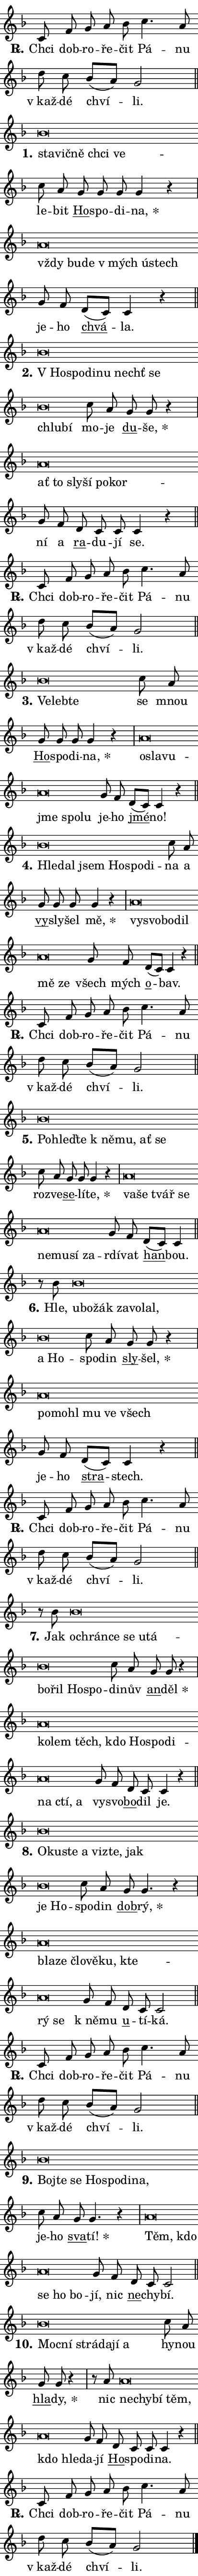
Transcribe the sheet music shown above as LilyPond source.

\version "2.22.1"
\header { tagline = "" }
\paper {
  indent = 0\cm
  top-margin = 0\cm
  right-margin = 0\cm
  bottom-margin = 0\cm
  left-margin = 0\cm
  paper-width = 7\cm
  page-breaking = #ly:one-page-breaking
  system-system-spacing.basic-distance = #11
  score-system-spacing.basic-distance = #11
  ragged-last = ##f
}


%% Author: Thomas Morley
%% https://lists.gnu.org/archive/html/lilypond-user/2020-05/msg00002.html
#(define (line-position grob)
"Returns position of @var[grob} in current system:
   @code{'start}, if at first time-step
   @code{'end}, if at last time-step
   @code{'middle} otherwise
"
  (let* ((col (ly:item-get-column grob))
         (ln (ly:grob-object col 'left-neighbor))
         (rn (ly:grob-object col 'right-neighbor))
         (col-to-check-left (if (ly:grob? ln) ln col))
         (col-to-check-right (if (ly:grob? rn) rn col))
         (break-dir-left
           (and
             (ly:grob-property col-to-check-left 'non-musical #f)
             (ly:item-break-dir col-to-check-left)))
         (break-dir-right
           (and
             (ly:grob-property col-to-check-right 'non-musical #f)
             (ly:item-break-dir col-to-check-right))))
        (cond ((eqv? 1 break-dir-left) 'start)
              ((eqv? -1 break-dir-right) 'end)
              (else 'middle))))

#(define (tranparent-at-line-position vctor)
  (lambda (grob)
  "Relying on @code{line-position} select the relevant enry from @var{vctor}.
Used to determine transparency,"
    (case (line-position grob)
      ((end) (not (vector-ref vctor 0)))
      ((middle) (not (vector-ref vctor 1)))
      ((start) (not (vector-ref vctor 2))))))

noteHeadBreakVisibility =
#(define-music-function (break-visibility)(vector?)
"Makes @code{NoteHead}s transparent relying on @var{break-visibility}"
#{
  \override NoteHead.transparent =
    #(tranparent-at-line-position break-visibility)
#})

#(define delete-ledgers-for-transparent-note-heads
  (lambda (grob)
    "Reads whether a @code{NoteHead} is transparent.
If so this @code{NoteHead} is removed from @code{'note-heads} from
@var{grob}, which is supposed to be @code{LedgerLineSpanner}.
As a result ledgers are not printed for this @code{NoteHead}"
    (let* ((nhds-array (ly:grob-object grob 'note-heads))
           (nhds-list
             (if (ly:grob-array? nhds-array)
                 (ly:grob-array->list nhds-array)
                 '()))
           ;; Relies on the transparent-property being done before
           ;; Staff.LedgerLineSpanner.after-line-breaking is executed.
           ;; This is fragile ...
           (to-keep
             (remove
               (lambda (nhd)
                 (ly:grob-property nhd 'transparent #f))
               nhds-list)))
      ;; TODO find a better method to iterate over grob-arrays, similiar
      ;; to filter/remove etc for lists
      ;; For now rebuilt from scratch
      (set! (ly:grob-object grob 'note-heads)  '())
      (for-each
        (lambda (nhd)
          (ly:pointer-group-interface::add-grob grob 'note-heads nhd))
        to-keep))))

hideNotes = {
  \noteHeadBreakVisibility #begin-of-line-visible
}
unHideNotes = {
  \noteHeadBreakVisibility #all-visible
}

% work-around for resetting accidentals
% https://lilypond.org/doc/v2.23/Documentation/notation/displaying-rhythms#unmetered-music
cadenzaMeasure = {
  \cadenzaOff
  \partial 1024 s1024
  \cadenzaOn
}

#(define-markup-command (accent layout props text) (markup?)
  "Underline accented syllable"
  (interpret-markup layout props
    #{\markup \override #'(offset . 4.3) \underline { #text }#}))

responsum = \markup \concat {
  "R" \hspace #-1.05 \path #0.1 #'((moveto 0 0.07) (lineto 0.9 0.8)) \hspace #0.05 "."
}

\layout {
    \context {
        \Staff
        \remove "Time_signature_engraver"
        \override LedgerLineSpanner.after-line-breaking = #delete-ledgers-for-transparent-note-heads
    }
    \context {
        \Voice {
            \override NoteHead.output-attributes = #'((class . "notehead"))
            \override Hairpin.height = #0.55
        }
    }
    \context {
        \Lyrics {
            \override StanzaNumber.output-attributes = #'((class . "stanzanumber"))
            \override LyricSpace.minimum-distance = #0.9
            \override LyricText.font-name = #"TeX Gyre Schola"
            \override LyricText.font-size = 1
            \override StanzaNumber.font-name = #"TeX Gyre Schola Bold"
            \override StanzaNumber.font-size = 1
        }
    }
}

% magnetic-lyrics.ily
%
%   written by
%     Jean Abou Samra <jean@abou-samra.fr>
%     Werner Lemberg <wl@gnu.org>
%
%   adapted by
%     Jiri Hon <jiri.hon@gmail.com>
%
% Version 2022-Apr-15

% https://www.mail-archive.com/lilypond-user@gnu.org/msg149350.html

#(define (Left_hyphen_pointer_engraver context)
   "Collect syllable-hyphen-syllable occurrences in lyrics and store
them in properties.  This engraver only looks to the left.  For
example, if the lyrics input is @code{foo -- bar}, it does the
following.

@itemize @bullet
@item
Set the @code{text} property of the @code{LyricHyphen} grob between
@q{foo} and @q{bar} to @code{foo}.

@item
Set the @code{left-hyphen} property of the @code{LyricText} grob with
text @q{foo} to the @code{LyricHyphen} grob between @q{foo} and
@q{bar}.
@end itemize

Use this auxiliary engraver in combination with the
@code{lyric-@/text::@/apply-@/magnetic-@/offset!} hook."
   (let ((hyphen #f)
         (text #f))
     (make-engraver
      (acknowledgers
       ((lyric-syllable-interface engraver grob source-engraver)
        (set! text grob)))
      (end-acknowledgers
       ((lyric-hyphen-interface engraver grob source-engraver)
        ;(when (not (grob::has-interface grob 'lyric-space-interface))
          (set! hyphen grob)));)
      ((stop-translation-timestep engraver)
       (when (and text hyphen)
         (ly:grob-set-object! text 'left-hyphen hyphen))
       (set! text #f)
       (set! hyphen #f)))))

#(define (lyric-text::apply-magnetic-offset! grob)
   "If the space between two syllables is less than the value in
property @code{LyricText@/.details@/.squash-threshold}, move the right
syllable to the left so that it gets concatenated with the left
syllable.

Use this function as a hook for
@code{LyricText@/.after-@/line-@/breaking} if the
@code{Left_@/hyphen_@/pointer_@/engraver} is active."
   (let ((hyphen (ly:grob-object grob 'left-hyphen #f)))
     (when hyphen
       (let ((left-text (ly:spanner-bound hyphen LEFT)))
         (when (grob::has-interface left-text 'lyric-syllable-interface)
           (let* ((common (ly:grob-common-refpoint grob left-text X))
                  (this-x-ext (ly:grob-extent grob common X))
                  (left-x-ext
                   (begin
                     ;; Trigger magnetism for left-text.
                     (ly:grob-property left-text 'after-line-breaking)
                     (ly:grob-extent left-text common X)))
                  ;; `delta` is the gap width between two syllables.
                  (delta (- (interval-start this-x-ext)
                            (interval-end left-x-ext)))
                  (details (ly:grob-property grob 'details))
                  (threshold (assoc-get 'squash-threshold details 0.2)))
             (when (< delta threshold)
               (let* (;; We have to manipulate the input text so that
                      ;; ligatures crossing syllable boundaries are not
                      ;; disabled.  For languages based on the Latin
                      ;; script this is essentially a beautification.
                      ;; However, for non-Western scripts it can be a
                      ;; necessity.
                      (lt (ly:grob-property left-text 'text))
                      (rt (ly:grob-property grob 'text))
                      (is-space (grob::has-interface hyphen 'lyric-space-interface))
                      (space (if is-space " " ""))
                      (space-markup (grob-interpret-markup grob " "))
                      (space-size (interval-length (ly:stencil-extent space-markup X)))
                      (extra-delta (if is-space space-size 0))
                      ;; Append new syllable.
                      (ltrt-space (if (and (string? lt) (string? rt))
                                (string-append lt space rt)
                                (make-concat-markup (list lt space rt))))
                      ;; Right-align `ltrt` to the right side.
                      (ltrt-space-markup (grob-interpret-markup
                               grob
                               (make-translate-markup
                                (cons (interval-length this-x-ext) 0)
                                (make-right-align-markup ltrt-space)))))
                 (begin
                   ;; Don't print `left-text`.
                   (ly:grob-set-property! left-text 'stencil #f)
                   ;; Set text and stencil (which holds all collected
                   ;; syllables so far) and shift it to the left.
                   (ly:grob-set-property! grob 'text ltrt-space)
                   (ly:grob-set-property! grob 'stencil ltrt-space-markup)
                   (ly:grob-translate-axis! grob (- (- delta extra-delta)) X))))))))))


#(define (lyric-hyphen::displace-bounds-first grob)
   ;; Make very sure this callback isn't triggered too early.
   (let ((left (ly:spanner-bound grob LEFT))
         (right (ly:spanner-bound grob RIGHT)))
     (ly:grob-property left 'after-line-breaking)
     (ly:grob-property right 'after-line-breaking)
     (ly:lyric-hyphen::print grob)))

squashThreshold = #0.4

\layout {
  \context {
    \Lyrics
    \consists #Left_hyphen_pointer_engraver
    \override LyricText.after-line-breaking =
      #lyric-text::apply-magnetic-offset!
    \override LyricHyphen.stencil = #lyric-hyphen::displace-bounds-first
    \override LyricText.details.squash-threshold = \squashThreshold
    \override LyricHyphen.minimum-distance = 0
    \override LyricHyphen.minimum-length = \squashThreshold
  }
}

squash = \override LyricText.details.squash-threshold = 9999
unSquash = \override LyricText.details.squash-threshold = \squashThreshold

left = \override LyricText.self-alignment-X = #LEFT
unLeft = \revert LyricText.self-alignment-X

starOffset = #(lambda (grob) 
                (let ((x_offset (ly:self-alignment-interface::aligned-on-x-parent grob)))
                  (if (= x_offset 0) 0 (+ x_offset 1.2))))

star = #(define-music-function (syllable)(string?)
"Append star separator at the end of a syllable"
#{
  \once \override LyricText.X-offset = #starOffset
  \lyricmode { \markup {
    #syllable
    \override #'((font-name . "TeX Gyre Schola Bold")) \hspace #0.2 \lower #0.65 \larger "*"
  } }
#})

starAccent = #(define-music-function (syllable)(string?)
"Append star separator at the end of a syllable and make accent"
#{
  \once \override LyricText.X-offset = #starOffset
  \lyricmode { \markup {
    \accent #syllable
    \override #'((font-name . "TeX Gyre Schola Bold")) \hspace #0.2 \lower #0.65 \larger "*"
  } }
#})

breath = #(define-music-function (syllable)(string?)
"Append breathing indicator at the end of a syllable"
#{
  \lyricmode { \markup { #syllable "+" } }
#})

optionalBreath = #(define-music-function (syllable)(string?)
"Append optional breathing indicator at the end of a syllable"
#{
  \lyricmode { \markup { #syllable "(+)" } }
#})


\score {
    <<
        \new Voice = "melody" { \cadenzaOn \key f \major \relative { c'8 f g a bes \bar "" c4. a8 \bar "" d c bes[( a)] g2 \cadenzaMeasure \bar "||" \break }
\relative { bes'\breve*1/16 \hideNotes \breve*1/16 \bar "" \breve*1/16 \bar "" \breve*1/16 \breve*1/16 \bar "" \unHideNotes c8 a \bar "" g g g g4 r \cadenzaMeasure \bar "|" a\breve*1/16 \hideNotes \breve*1/16 \bar "" \breve*1/16 \bar "" \breve*1/16 \bar "" \breve*1/16 \breve*1/16 \bar "" \unHideNotes g8 f \bar "" d[( c)] c4 r \cadenzaMeasure \bar "||" \break }
\relative { bes'\breve*1/16 \hideNotes \breve*1/16 \bar "" \breve*1/16 \bar "" \breve*1/16 \bar "" \breve*1/16 \bar "" \breve*1/16 \bar "" \breve*1/16 \breve*1/16 \bar "" \unHideNotes c8 a \bar "" g8 g r4 \cadenzaMeasure \bar "|" a\breve*1/16 \hideNotes \breve*1/16 \bar "" \breve*1/16 \bar "" \breve*1/16 \bar "" \breve*1/16 \breve*1/16 \bar "" \unHideNotes g8 f \bar "" d c c c4 r \cadenzaMeasure \bar "||" \break }
\relative { c'8 f g a bes \bar "" c4. a8 \bar "" d c bes[( a)] g2 \cadenzaMeasure \bar "||" \break }
\relative { bes'\breve*1/16 \hideNotes \breve*1/16 \breve*1/16 \bar "" \unHideNotes c8 a \bar "" g g g g4 r \cadenzaMeasure \bar "|" a\breve*1/16 \hideNotes \breve*1/16 \bar "" \breve*1/16 \bar "" \breve*1/16 \bar "" \breve*1/16 \breve*1/16 \bar "" \unHideNotes g8 f \bar "" d[( c)] c4 r \cadenzaMeasure \bar "||" \break }
\relative { bes'\breve*1/16 \hideNotes \breve*1/16 \bar "" \breve*1/16 \bar "" \breve*1/16 \bar "" \breve*1/16 \breve*1/16 \bar "" \unHideNotes c8 a \bar "" g g g g4 r \cadenzaMeasure \bar "|" a\breve*1/16 \hideNotes \breve*1/16 \bar "" \breve*1/16 \bar "" \breve*1/16 \bar "" \breve*1/16 \breve*1/16 \bar "" \unHideNotes g8 f \bar "" d[( c)] c4 r \cadenzaMeasure \bar "||" \break }
\relative { c'8 f g a bes \bar "" c4. a8 \bar "" d c bes[( a)] g2 \cadenzaMeasure \bar "||" \break }
\relative { bes'\breve*1/16 \hideNotes \breve*1/16 \bar "" \breve*1/16 \bar "" \breve*1/16 \bar "" \breve*1/16 \bar "" \breve*1/16 \breve*1/16 \bar "" \unHideNotes c8 a \bar "" g g g4 r \cadenzaMeasure \bar "|" a\breve*1/16 \hideNotes \breve*1/16 \bar "" \breve*1/16 \bar "" \breve*1/16 \bar "" \breve*1/16 \bar "" \breve*1/16 \bar "" \breve*1/16 \breve*1/16 \bar "" \unHideNotes g8 f \bar "" d[( c)] c4 \cadenzaMeasure \bar "||" \break }
\relative { r8 bes'8 bes\breve*1/16 \hideNotes \breve*1/16 \bar "" \breve*1/16 \bar "" \breve*1/16 \bar "" \breve*1/16 \bar "" \breve*1/16 \bar "" \breve*1/16 \breve*1/16 \bar "" \unHideNotes c8 a \bar "" g8 g r4 \cadenzaMeasure \bar "|" a\breve*1/16 \hideNotes \breve*1/16 \bar "" \breve*1/16 \bar "" \breve*1/16 \bar "" \breve*1/16 \breve*1/16 \bar "" \unHideNotes g8 f \bar "" d[( c)] c4 r \cadenzaMeasure \bar "||" \break }
\relative { c'8 f g a bes \bar "" c4. a8 \bar "" d c bes[( a)] g2 \cadenzaMeasure \bar "||" \break }
\relative { r8 bes'8 bes\breve*1/16 \hideNotes \breve*1/16 \bar "" \breve*1/16 \bar "" \breve*1/16 \bar "" \breve*1/16 \bar "" \breve*1/16 \bar "" \breve*1/16 \bar "" \breve*1/16 \bar "" \breve*1/16 \breve*1/16 \bar "" \unHideNotes c8 a \bar "" g8 g r4 \cadenzaMeasure \bar "|" a\breve*1/16 \hideNotes \breve*1/16 \bar "" \breve*1/16 \bar "" \breve*1/16 \bar "" \breve*1/16 \bar "" \breve*1/16 \bar "" \breve*1/16 \bar "" \breve*1/16 \bar "" \breve*1/16 \breve*1/16 \bar "" \unHideNotes g8 f \bar "" d c c4 r \cadenzaMeasure \bar "||" \break }
\relative { bes'\breve*1/16 \hideNotes \breve*1/16 \bar "" \breve*1/16 \bar "" \breve*1/16 \bar "" \breve*1/16 \bar "" \breve*1/16 \bar "" \breve*1/16 \bar "" \breve*1/16 \breve*1/16 \bar "" \unHideNotes c8 a \bar "" g8 g4. r4 \cadenzaMeasure \bar "|" a\breve*1/16 \hideNotes \breve*1/16 \bar "" \breve*1/16 \bar "" \breve*1/16 \bar "" \breve*1/16 \bar "" \breve*1/16 \bar "" \breve*1/16 \breve*1/16 \bar "" \unHideNotes g8 f \bar "" d c c2 \cadenzaMeasure \bar "||" \break }
\relative { c'8 f g a bes \bar "" c4. a8 \bar "" d c bes[( a)] g2 \cadenzaMeasure \bar "||" \break }
\relative { bes'\breve*1/16 \hideNotes \breve*1/16 \bar "" \breve*1/16 \bar "" \breve*1/16 \bar "" \breve*1/16 \bar "" \breve*1/16 \breve*1/16 \bar "" \unHideNotes c8 a \bar "" g8 g4. r4 \cadenzaMeasure \bar "|" a\breve*1/16 \hideNotes \breve*1/16 \bar "" \breve*1/16 \bar "" \breve*1/16 \breve*1/16 \bar "" \unHideNotes g8 f \bar "" d c c2 \cadenzaMeasure \bar "||" \break }
\relative { bes'\breve*1/16 \hideNotes \breve*1/16 \bar "" \breve*1/16 \bar "" \breve*1/16 \bar "" \breve*1/16 \breve*1/16 \bar "" \unHideNotes c8 a \bar "" g8 g r4 \cadenzaMeasure \bar "|" r8 a8 a\breve*1/16 \hideNotes \breve*1/16 \bar "" \breve*1/16 \bar "" \breve*1/16 \bar "" \breve*1/16 \breve*1/16 \bar "" \unHideNotes g8 f \bar "" d c c c4 r \cadenzaMeasure \bar "||" \break }
\relative { c'8 f g a bes \bar "" c4. a8 \bar "" d c bes[( a)] g2 \cadenzaMeasure \bar "||" \break } \bar "|." }
        \new Lyrics \lyricsto "melody" { \lyricmode { \set stanza = \responsum
Chci dob -- ro -- ře -- čit Pá -- nu "v kaž" -- dé chví -- li.
\set stanza = "1."
\left sta -- \squash vič -- ně chci ve -- \unLeft \unSquash le -- bit \markup \accent Ho -- spo -- di -- \star na, \left vždy \squash bu -- de "v mých" ú -- stech \unLeft \unSquash je -- ho \markup \accent chvá -- la.
\set stanza = "2."
\left "V Ho" -- \squash spo -- di -- nu nechť se chlu -- bí \unLeft \unSquash mo -- je \markup \accent du -- \star še, \left ať \squash to sly -- ší po -- kor -- \unLeft \unSquash ní a \markup \accent ra -- du -- jí se.
\set stanza = \responsum
Chci dob -- ro -- ře -- čit Pá -- nu "v kaž" -- dé chví -- li.
\set stanza = "3."
\left Ve -- \squash leb -- te \unLeft \unSquash se mnou \markup \accent Ho -- spo -- di -- \star na, \left o -- \squash sla -- vu -- jme spo -- lu \unLeft \unSquash je -- ho \markup \accent jmé -- no!
\set stanza = "4."
\left Hle -- \squash dal jsem Ho -- spo -- di -- \unLeft \unSquash na a \markup \accent vy -- sly -- šel \star mě, \left vy -- \squash svo -- bo -- dil mě ze \unLeft \unSquash všech mých \markup \accent o -- bav.
\set stanza = \responsum
Chci dob -- ro -- ře -- čit Pá -- nu "v kaž" -- dé chví -- li.
\set stanza = "5."
\left Po -- \squash hleď -- te "k ně" -- mu, ať se \unLeft \unSquash roz -- ve -- \markup \accent se -- lí -- \star te, \left va -- \squash še tvář se ne -- mu -- sí za -- \unLeft \unSquash rdí -- vat \markup \accent han -- bou.
\set stanza = "6."
Hle, \left u -- \squash bo -- žák za -- vo -- lal, a Ho -- \unLeft \unSquash spo -- din \markup \accent sly -- \star šel, \left po -- \squash mo -- hl mu ve všech \unLeft \unSquash je -- ho \markup \accent stra -- stech.
\set stanza = \responsum
Chci dob -- ro -- ře -- čit Pá -- nu "v kaž" -- dé chví -- li.
\set stanza = "7."
Jak \left o -- \squash chrán -- ce se u -- tá -- bo -- řil Ho -- spo -- \unLeft \unSquash di -- nův \markup \accent an -- \star děl \left ko -- \squash lem těch, kdo Ho -- spo -- di -- na ctí, a \unLeft \unSquash vy -- svo -- \markup \accent bo -- dil je.
\set stanza = "8."
\left O -- \squash ku -- ste a vi -- zte, jak je Ho -- \unLeft \unSquash spo -- din \markup \accent dob -- \star rý, \left bla -- \squash ze člo -- vě -- ku, kte -- rý se \unLeft \unSquash "k ně" -- mu \markup \accent u -- tí -- ká.
\set stanza = \responsum
Chci dob -- ro -- ře -- čit Pá -- nu "v kaž" -- dé chví -- li.
\set stanza = "9."
\left Boj -- \squash te se Ho -- spo -- di -- na, \unLeft \unSquash je -- ho \markup \accent sva -- \star tí! \left Těm, \squash kdo se ho bo -- \unLeft \unSquash jí, nic \markup \accent ne -- chy -- bí.
\set stanza = "10."
\left Moc -- \squash ní strá -- da -- jí a \unLeft \unSquash hy -- nou \markup \accent hla -- \star dy, nic \left ne -- \squash chy -- bí těm, kdo hle -- \unLeft \unSquash da -- jí \markup \accent Ho -- spo -- di -- na.
\set stanza = \responsum
Chci dob -- ro -- ře -- čit Pá -- nu "v kaž" -- dé chví -- li. } }
    >>
    \layout {}
}
